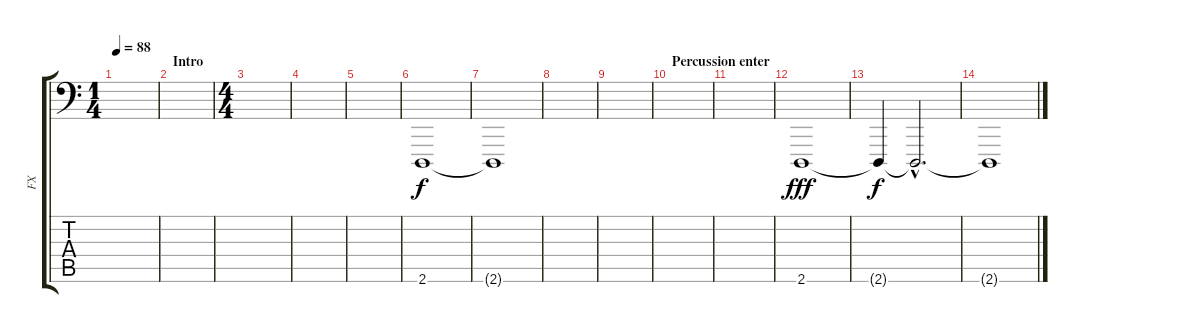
\track ("FX" "FX") {instrument helicopter}
\staff {score tabs}
\tuning (D3 A2 F2 C2 G1 C1) {hide}
\ts (1 4)
\tempo 88
\clef f4
\ks c
|
\section ("" "Intro")
|
\ts (4 4)
|
|
|
2.6.1 |
2.6{t}.1{dy f volume 0} |
|
|
\section ("" "Percussion enter")
|
|
2.6.1{dy fff volume 16} |
2.6{t}.4{dy f} 2.6{hac t}.2{d volume 0} |
2.6{t}.1
